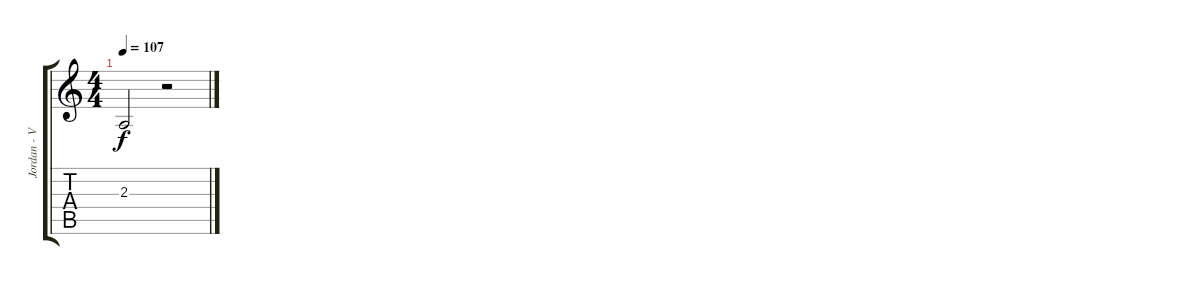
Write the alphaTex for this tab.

\track ("Jordan - Vocals" "Jordan - V") {instrument clarinet}
\staff {score tabs}
\tuning (E4 B3 G3 D3 A2 D2) {hide}
\ts (4 4)
\tempo 107
\clef g2
\ks c
2.3.2{dy f} r.2
